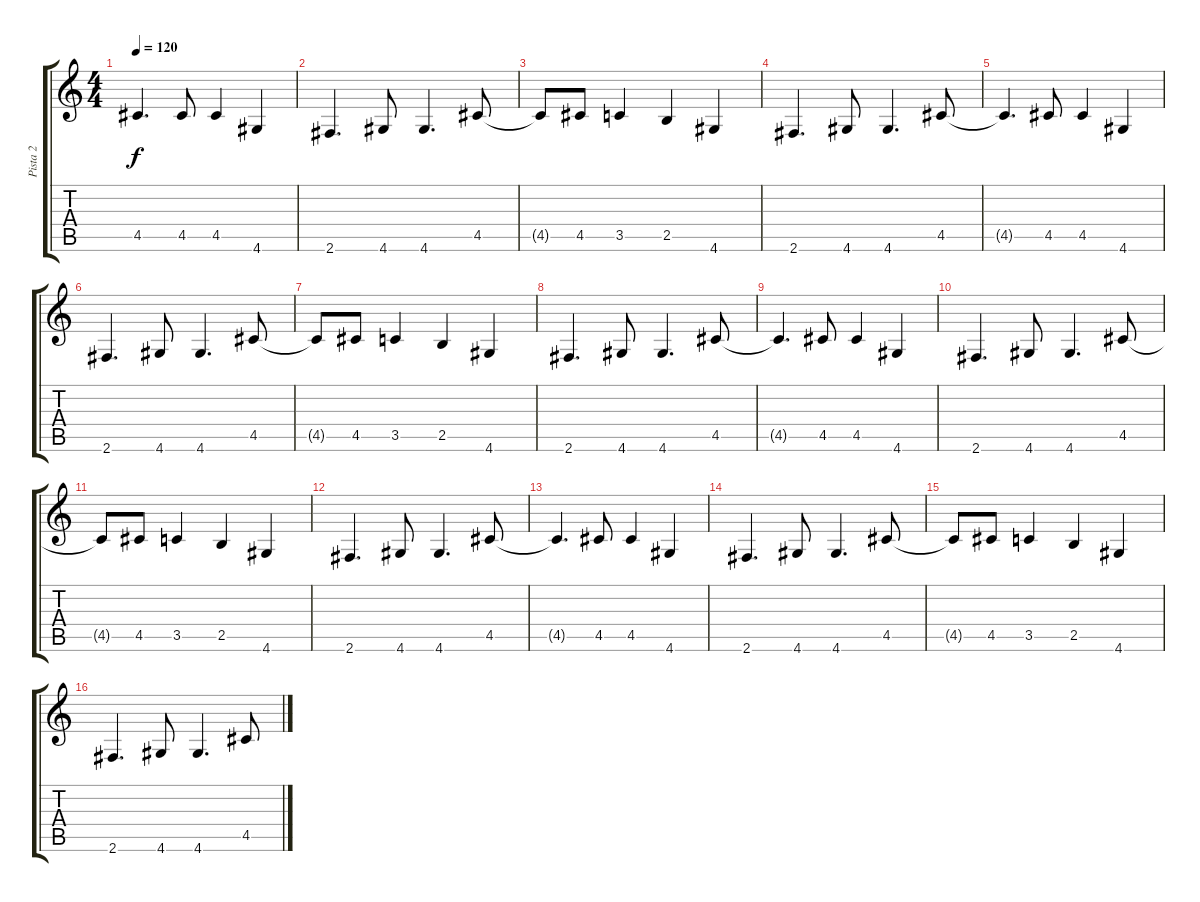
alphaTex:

\track ("Pista 2" "Pista 2") {instrument electricbassfinger}
\staff {score tabs}
\tuning (E4 B3 G3 D3 A2 E2) {hide}
\ts (4 4)
\tempo 120
\clef g2
\ks c
4.5{t}.4{d dy f} 4.5.8 4.5.4 4.6.4 |
2.6.4{d} 4.6.8 4.6.4{d} 4.5.8 |
4.5{t}.8 4.5.8 3.5.4 2.5.4 4.6.4 |
2.6.4{d} 4.6.8 4.6.4{d} 4.5.8 |
4.5{t}.4{d} 4.5.8 4.5.4 4.6.4 |
2.6.4{d} 4.6.8 4.6.4{d} 4.5.8 |
4.5{t}.8 4.5.8 3.5.4 2.5.4 4.6.4 |
2.6.4{d} 4.6.8 4.6.4{d} 4.5.8 |
4.5{t}.4{d} 4.5.8 4.5.4 4.6.4 |
2.6.4{d} 4.6.8 4.6.4{d} 4.5.8 |
4.5{t}.8 4.5.8 3.5.4 2.5.4 4.6.4 |
2.6.4{d} 4.6.8 4.6.4{d} 4.5.8 |
4.5{t}.4{d} 4.5.8 4.5.4 4.6.4 |
2.6.4{d} 4.6.8 4.6.4{d} 4.5.8 |
4.5{t}.8 4.5.8 3.5.4 2.5.4 4.6.4 |
2.6.4{d} 4.6.8 4.6.4{d} 4.5.8
